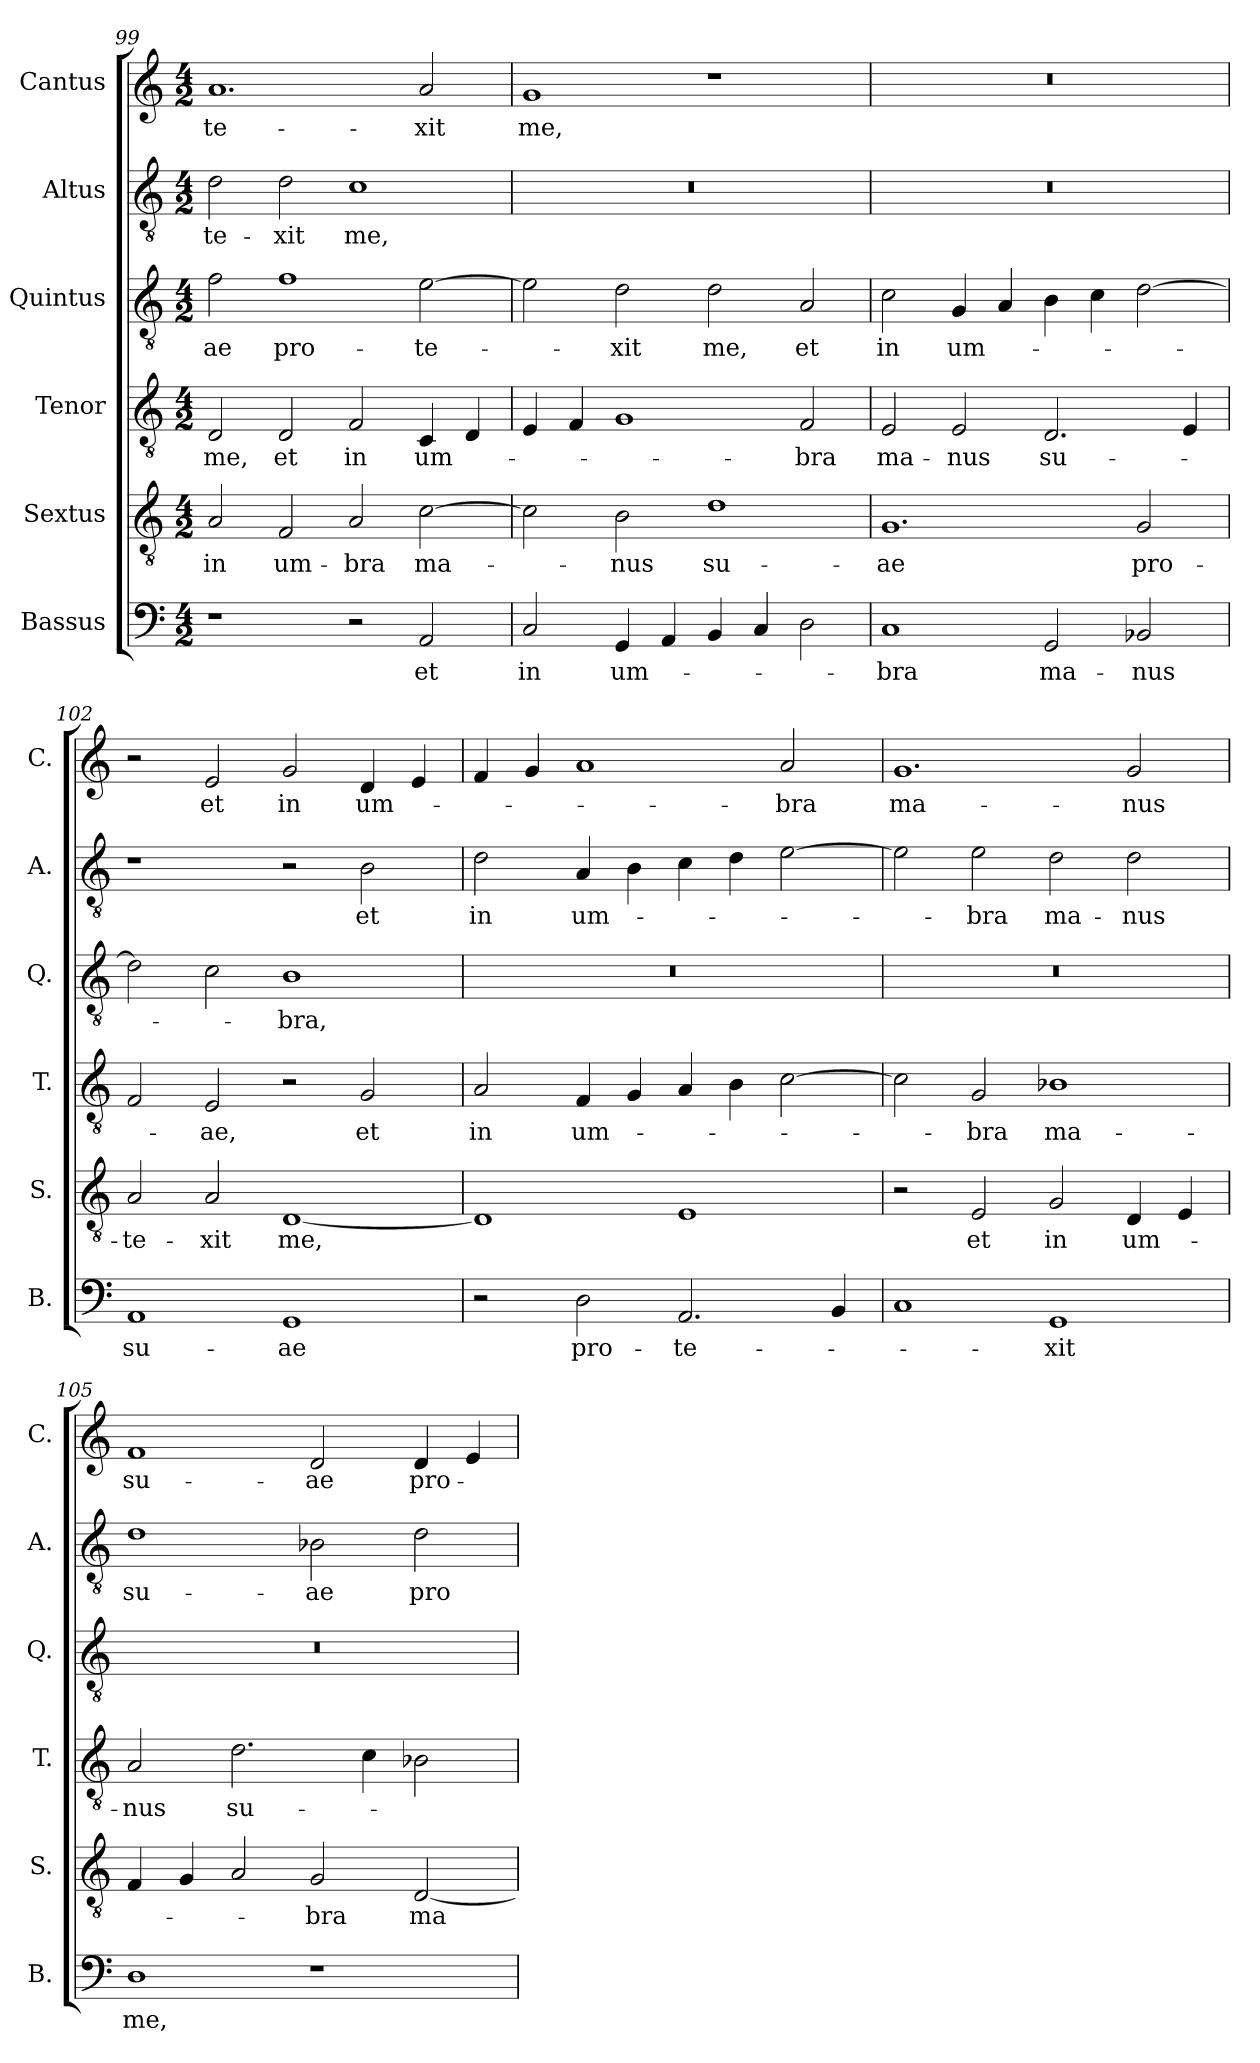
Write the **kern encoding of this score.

**kern	**text	**kern	**text	**kern	**text	**kern	**text	**kern	**text	**kern	**text
*part6	*part6	*part5	*part5	*part4	*part4	*part3	*part3	*part2	*part2	*part1	*part1
*staff6	*staff6	*staff5	*staff5	*staff4	*staff4	*staff3	*staff3	*staff2	*staff2	*staff1	*staff1
*I"Bassus	*	*I"Sextus	*	*I"Tenor	*	*I"Quintus	*	*I"Altus	*	*I"Cantus	*
*I'B.	*	*I'S.	*	*I'T.	*	*I'Q.	*	*I'A.	*	*I'C.	*
*clefF4	*	*clefGv2	*	*clefGv2	*	*clefGv2	*	*clefGv2	*	*clefG2	*
*k[]	*	*k[]	*	*k[]	*	*k[]	*	*k[]	*	*k[]	*
*M4/2	*	*M4/2	*	*M4/2	*	*M4/2	*	*M4/2	*	*M4/2	*
=99	=99	=99	=99	=99	=99	=99	=99	=99	=99	=99	=99
!	!	!	!LO:LY:b	!	!LO:LY:b	!	!LO:LY:b	!	!LO:LY:b	!	!LO:LY:b
1r	.	2A/	in	2D/	me,	2f\	-ae	2d\	-te-	1.a	-te-
!	!	!	!LO:LY:b	!	!LO:LY:b	!	!LO:LY:b	!	!LO:LY:b	!	!
.	.	2F/	um-	2D/	et	1f	pro-	2d\	-xit	.	.
!	!	!	!LO:LY:b	!	!LO:LY:b	!	!	!	!LO:LY:b	!	!
2r	.	2A/	-bra	2F/	in	.	.	1c	me,	.	.
!	!LO:LY:b	!	!LO:LY:b	!	!LO:LY:b	!	!LO:LY:b	!	!	!	!LO:LY:b
2AA/	et	[2c\	ma-	4C/	um-	[2e\	-te-	.	.	2a/	-xit
.	.	.	.	4D/	.	.	.	.	.	.	.
=100	=100	=100	=100	=100	=100	=100	=100	=100	=100	=100	=100
!	!LO:LY:b	!	!	!	!	!	!	!	!	!	!LO:LY:b
2C/	in	2c\]	.	4E/	.	2e\]	.	0r	.	1g	me,
.	.	.	.	4F/	.	.	.	.	.	.	.
!	!LO:LY:b	!	!LO:LY:b	!	!	!	!LO:LY:b	!	!	!	!
4GG/	um-	2B\	-nus	1G	.	2d\	-xit	.	.	.	.
4AA/	.	.	.	.	.	.	.	.	.	.	.
!	!	!	!LO:LY:b	!	!	!	!LO:LY:b	!	!	!	!
4BB/	.	1d	su-	.	.	2d\	me,	.	.	1r	.
4C/	.	.	.	.	.	.	.	.	.	.	.
!	!	!	!	!	!LO:LY:b	!	!LO:LY:b	!	!	!	!
2D\	.	.	.	2F/	-bra	2A/	et	.	.	.	.
=101	=101	=101	=101	=101	=101	=101	=101	=101	=101	=101	=101
!	!LO:LY:b	!	!LO:LY:b	!	!LO:LY:b	!	!LO:LY:b	!	!	!	!
1C	-bra	1.G	-ae	2E/	ma-	2c\	in	0r	.	0r	.
!	!	!	!	!	!LO:LY:b	!	!LO:LY:b	!	!	!	!
.	.	.	.	2E/	-nus	4G/	um-	.	.	.	.
.	.	.	.	.	.	4A/	.	.	.	.	.
!	!LO:LY:b	!	!	!	!LO:LY:b	!	!	!	!	!	!
2GG/	ma-	.	.	2.D/	su-	4B\	.	.	.	.	.
.	.	.	.	.	.	4c\	.	.	.	.	.
!	!LO:LY:b	!	!LO:LY:b	!	!	!	!	!	!	!	!
2BB-X/	-nus	2G/	pro-	.	.	[2d\	.	.	.	.	.
.	.	.	.	4E/	.	.	.	.	.	.	.
=102	=102	=102	=102	=102	=102	=102	=102	=102	=102	=102	=102
!	!LO:LY:b	!	!LO:LY:b	!	!	!	!	!	!	!	!
1AA	su-	2A/	-te-	2F/	.	2d\]	.	1r	.	2r	.
!	!	!	!LO:LY:b	!	!LO:LY:b	!	!	!	!	!	!LO:LY:b
.	.	2A/	-xit	2E/	-ae,	2c\	.	.	.	2e/	et
!	!LO:LY:b	!	!LO:LY:b	!	!	!	!LO:LY:b	!	!	!	!LO:LY:b
1GG	-ae	[1D	me,	2r	.	1B	-bra,	2r	.	2g/	in
!	!	!	!	!	!LO:LY:b	!	!	!	!LO:LY:b	!	!LO:LY:b
.	.	.	.	2G/	et	.	.	2B\	et	4d/	um-
.	.	.	.	.	.	.	.	.	.	4e/	.
=103	=103	=103	=103	=103	=103	=103	=103	=103	=103	=103	=103
!	!	!	!	!	!LO:LY:b	!	!	!	!LO:LY:b	!	!
2r	.	1D]	.	2A/	in	0r	.	2d\	in	4f/	.
.	.	.	.	.	.	.	.	.	.	4g/	.
!	!LO:LY:b	!	!	!	!LO:LY:b	!	!	!	!LO:LY:b	!	!
2D\	pro-	.	.	4F/	um-	.	.	4A/	um-	1a	.
.	.	.	.	4G/	.	.	.	4B\	.	.	.
!	!LO:LY:b	!	!	!	!	!	!	!	!	!	!
2.AA/	-te-	1E	.	4A/	.	.	.	4c\	.	.	.
.	.	.	.	4B\	.	.	.	4d\	.	.	.
!	!	!	!	!	!	!	!	!	!	!	!LO:LY:b
.	.	.	.	[2c\	.	.	.	[2e\	.	2a/	-bra
4BB/	.	.	.	.	.	.	.	.	.	.	.
!!LO:LB:g=z
=104	=104	=104	=104	=104	=104	=104	=104	=104	=104	=104	=104
!	!	!	!	!	!	!	!	!	!	!	!LO:LY:b
1C	.	2r	.	2c\]	.	0r	.	2e\]	.	1.g	ma-
!	!	!	!LO:LY:b	!	!LO:LY:b	!	!	!	!LO:LY:b	!	!
.	.	2E/	et	2G/	-bra	.	.	2e\	-bra	.	.
!	!LO:LY:b	!	!LO:LY:b	!	!LO:LY:b	!	!	!	!LO:LY:b	!	!
1GG	-xit	2G/	in	1B-X	ma-	.	.	2d\	ma-	.	.
!	!	!	!LO:LY:b	!	!	!	!	!	!LO:LY:b	!	!LO:LY:b
.	.	4D/	um-	.	.	.	.	2d\	-nus	2g/	-nus
.	.	4E/	.	.	.	.	.	.	.	.	.
=105	=105	=105	=105	=105	=105	=105	=105	=105	=105	=105	=105
!	!LO:LY:b	!	!	!	!LO:LY:b	!	!	!	!LO:LY:b	!	!LO:LY:b
1D	me,	4F/	.	2A/	-nus	0r	.	1d	su-	1f	su-
.	.	4G/	.	.	.	.	.	.	.	.	.
!	!	!	!	!	!LO:LY:b	!	!	!	!	!	!
.	.	2A/	.	2.d\	su-	.	.	.	.	.	.
!	!	!	!LO:LY:b	!	!	!	!	!	!LO:LY:b	!	!LO:LY:b
1r	.	2G/	-bra	.	.	.	.	2B-X\	-ae	2d/	-ae
.	.	.	.	4c\	.	.	.	.	.	.	.
!	!	!	!LO:LY:b	!	!	!	!	!	!LO:LY:b	!	!LO:LY:b
.	.	[2D/	ma-	2B-X\	.	.	.	2d\	pro-	4d/	pro-
.	.	.	.	.	.	.	.	.	.	4e/	.
=	=	=	=	=	=	=	=	=	=	=	=
*-	*-	*-	*-	*-	*-	*-	*-	*-	*-	*-	*-
